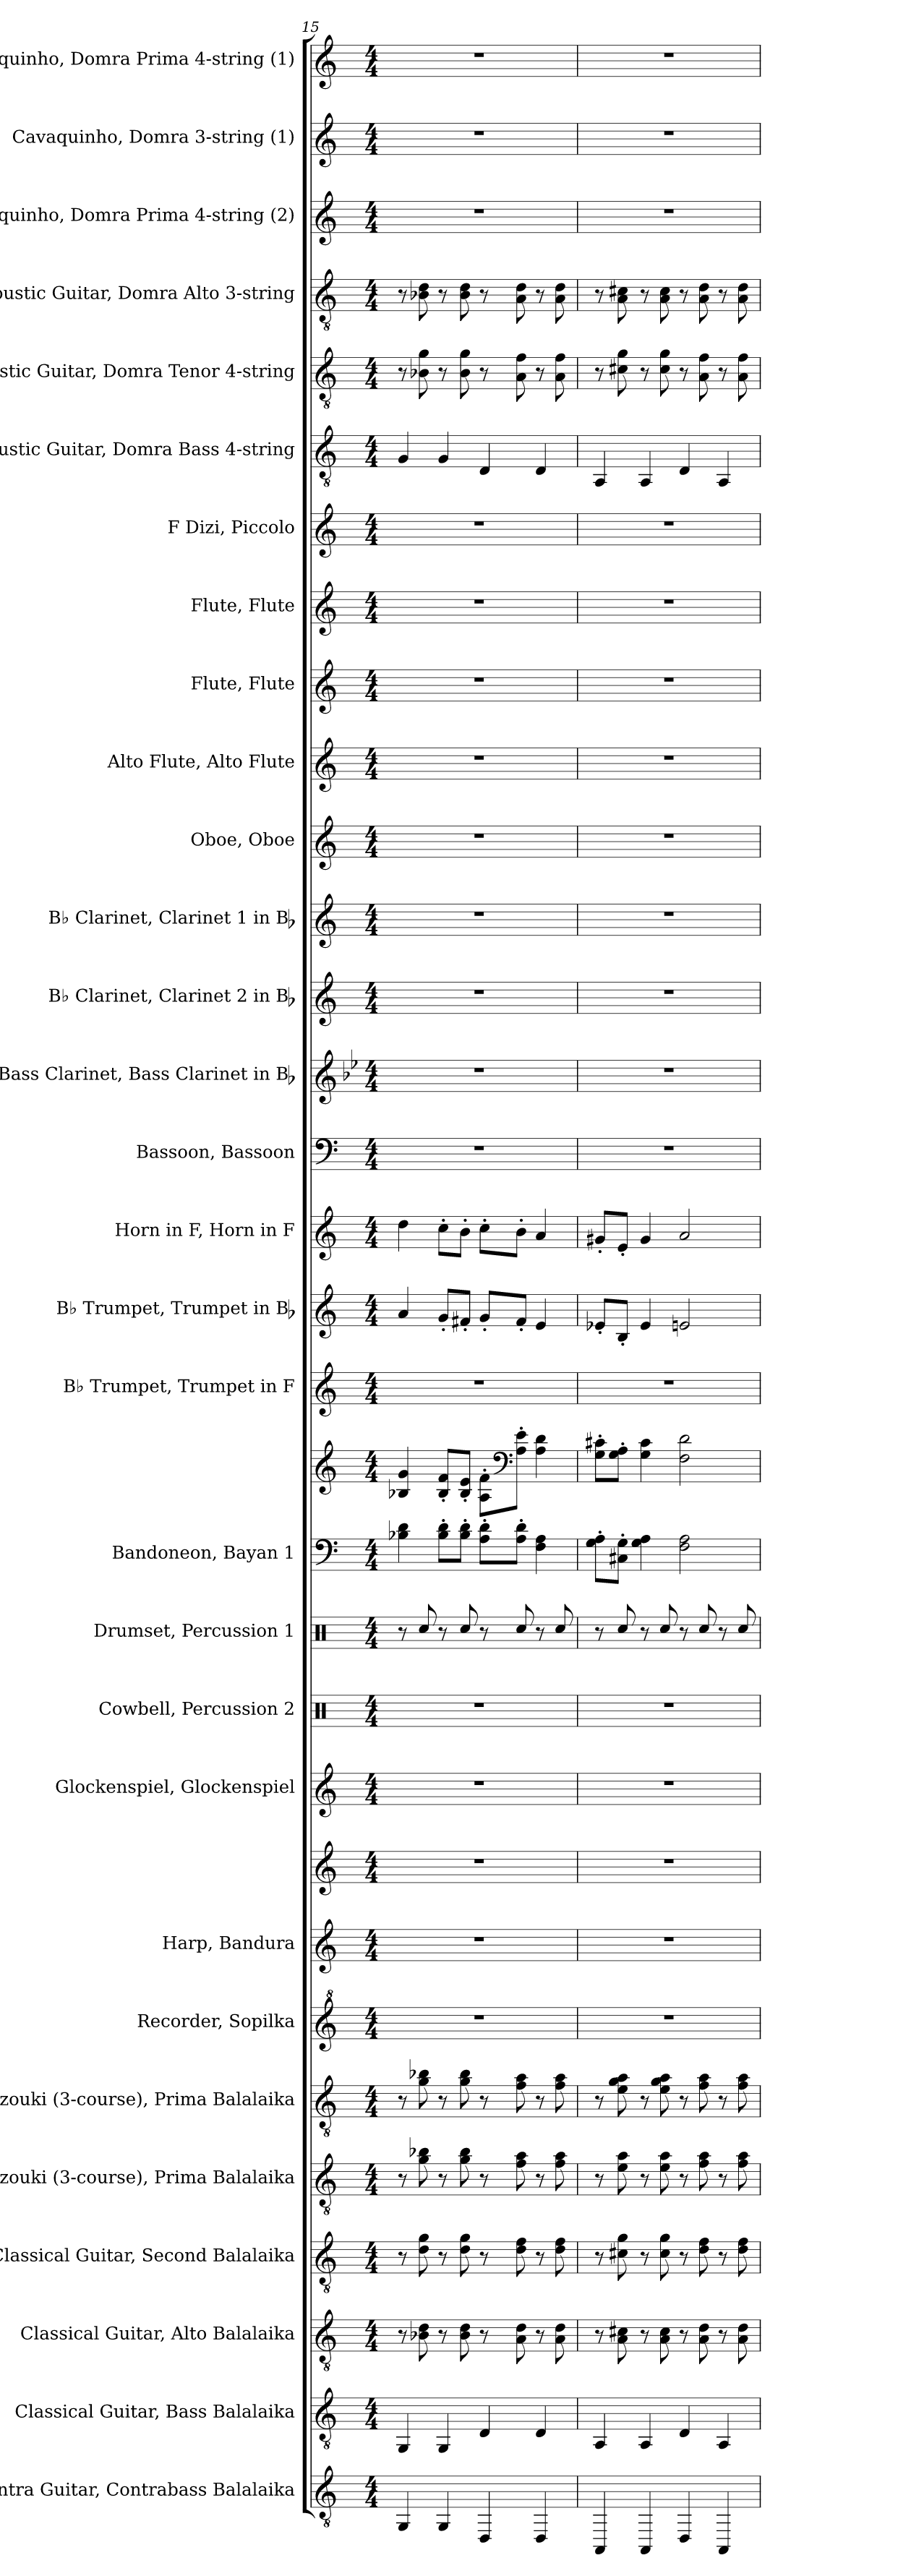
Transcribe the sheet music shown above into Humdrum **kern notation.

**kern	**kern	**kern	**kern	**kern	**kern	**kern	**kern	**kern	**kern	**kern	**kern	**kern	**kern	**kern	**kern	**kern	**kern	**kern	**kern	**kern	**kern	**kern	**kern	**kern	**kern	**kern	**kern	**kern	**kern	**kern	**kern
*part30	*part29	*part28	*part27	*part26	*part25	*part24	*part23	*part23	*part22	*part21	*part20	*part19	*part19	*part18	*part17	*part16	*part15	*part14	*part13	*part12	*part11	*part10	*part9	*part8	*part7	*part6	*part5	*part4	*part3	*part2	*part1
*staff32	*staff31	*staff30	*staff29	*staff28	*staff27	*staff26	*staff25	*staff24	*staff23	*staff22	*staff21	*staff20	*staff19	*staff18	*staff17	*staff16	*staff15	*staff14	*staff13	*staff12	*staff11	*staff10	*staff9	*staff8	*staff7	*staff6	*staff5	*staff4	*staff3	*staff2	*staff1
*I"Contra Guitar, Contrabass Balalaika	*I"Classical Guitar, Bass Balalaika	*I"Classical Guitar, Alto Balalaika	*I"Classical Guitar, Second Balalaika	*I"Bouzouki (3-course), Prima Balalaika	*I"Bouzouki (3-course), Prima Balalaika	*I"Recorder, Sopilka	*I"Harp, Bandura	*	*I"Glockenspiel, Glockenspiel	*I"Cowbell, Percussion 2	*I"Drumset, Percussion 1	*I"Bandoneon, Bayan 1	*	*I"B♭ Trumpet, Trumpet in F	*I"B♭ Trumpet, Trumpet in Bb	*I"Horn in F, Horn in F	*I"Bassoon, Bassoon	*I"Bass Clarinet, Bass Clarinet in Bb	*I"B♭ Clarinet, Clarinet 2 in Bb	*I"B♭ Clarinet, Clarinet 1 in Bb	*I"Oboe, Oboe	*I"Alto Flute, Alto Flute	*I"Flute, Flute	*I"Flute, Flute	*I"F Dizi, Piccolo	*I"Acoustic Guitar, Domra Bass 4-string	*I"Acoustic Guitar, Domra Tenor 4-string	*I"Acoustic Guitar, Domra Alto 3-string	*I"Cavaquinho, Domra Prima 4-string (2)	*I"Cavaquinho, Domra 3-string (1)	*I"Cavaquinho, Domra Prima 4-string (1)
*I'C. Guit.	*I'Guit.	*I'Guit.	*I'Guit.	*I'Bou.	*I'Bou.	*I'Rec.	*I'Hrp.	*	*I'Glock.	*I'Cwb.	*I'D. Set	*I'Ban.	*	*I'B♭ Tpt.	*I'B♭ Tpt.	*I'F Hn.	*I'Bsn.	*I'B. Cl.	*I'B♭ Cl.	*I'B♭ Cl.	*I'Ob.	*I'A. Fl.	*I'Fl.	*I'Fl.	*I'F Di.	*I'Guit.	*I'Guit.	*I'Guit.	*I'Cava.	*I'Cava.	*I'Cava.
!!LO:PB:g=z
*clefGv2	*clefGv2	*clefGv2	*clefGv2	*clefGv2	*clefGv2	*clefG^2	*clefG2	*clefG2	*clefG2	*clefX	*clefX	*clefF4	*clefG2	*clefG2	*clefG2	*clefG2	*clefF4	*clefG2	*clefG2	*clefG2	*clefG2	*clefG2	*clefG2	*clefG2	*clefG2	*clefGv2	*clefGv2	*clefGv2	*clefG2	*clefG2	*clefG2
*	*	*	*	*	*	*	*	*	*ITrd-14c-24	*	*	*	*	*ITrd1c2	*ITrd1c2	*ITrd4c7	*	*ITrd8c14	*ITrd1c2	*ITrd1c2	*	*ITrd3c5	*	*	*ITrd-7c-12	*	*	*	*	*	*
*k[]	*k[]	*k[]	*k[]	*k[]	*k[]	*k[]	*k[]	*k[]	*k[]	*k[]	*k[]	*k[]	*k[]	*k[b-e-]	*k[b-e-]	*k[b-]	*k[]	*k[b-e-]	*k[b-e-]	*k[b-e-]	*k[]	*k[f#]	*k[]	*k[]	*k[]	*k[]	*k[]	*k[]	*k[]	*k[]	*k[]
*M4/4	*M4/4	*M4/4	*M4/4	*M4/4	*M4/4	*M4/4	*M4/4	*M4/4	*M4/4	*M4/4	*M4/4	*M4/4	*M4/4	*M4/4	*M4/4	*M4/4	*M4/4	*M4/4	*M4/4	*M4/4	*M4/4	*M4/4	*M4/4	*M4/4	*M4/4	*M4/4	*M4/4	*M4/4	*M4/4	*M4/4	*M4/4
=15	=15	=15	=15	=15	=15	=15	=15	=15	=15	=15	=15	=15	=15	=15	=15	=15	=15	=15	=15	=15	=15	=15	=15	=15	=15	=15	=15	=15	=15	=15	=15
4GG/	4GG/	8r	8r	8r	8r	1r	1r	1r	1r	1r	8r	4B-X\ 4d\	4B-X/ 4g/	1r	4g/	4g\	1r	1r	1r	1r	1r	1r	1r	1r	1r	4G/	8r	8r	1r	1r	1r
.	.	8B-X\ 8d\	8d\ 8g\	8g\ 8b-X\	8g\ 8b-X\	.	.	.	.	.	8Rcc/	.	.	.	.	.	.	.	.	.	.	.	.	.	.	.	8B-X\ 8g\	8B-X\ 8d\	.	.	.
4GG/	4GG/	8r	8r	8r	8r	.	.	.	.	.	8r	8B-\' 8d\'L	8B-/' 8f/'L	.	8f'/L	8f'\L	.	.	.	.	.	.	.	.	.	4G/	8r	8r	.	.	.
.	.	8B-\ 8d\	8d\ 8g\	8g\ 8b-\	8g\ 8b-\	.	.	.	.	.	8Rcc/	8B-\' 8d\'J	8B-/' 8e/'J	.	8en'/J	8e'\J	.	.	.	.	.	.	.	.	.	.	8B-\ 8g\	8B-\ 8d\	.	.	.
4DD/	4D/	8r	8r	8r	8r	.	.	.	.	.	8r	8A\' 8d\'L	8A\' 8f\'L	.	8f'/L	8f'\L	.	.	.	.	.	.	.	.	.	4D/	8r	8r	.	.	.
*	*	*	*	*	*	*	*	*	*	*	*	*	*clefF4	*	*	*	*	*	*	*	*	*	*	*	*	*	*	*	*	*	*
.	.	8A\ 8d\	8d\ 8f\	8f\ 8a\	8f\ 8a\	.	.	.	.	.	8Rcc/	8A\' 8d\'J	8A\' 8e\'J	.	8e'/J	8e'\J	.	.	.	.	.	.	.	.	.	.	8A\ 8f\	8A\ 8d\	.	.	.
4DD/	4D/	8r	8r	8r	8r	.	.	.	.	.	8r	4F\ 4A\	4A\ 4d\	.	4d/	4d/	.	.	.	.	.	.	.	.	.	4D/	8r	8r	.	.	.
.	.	8A\ 8d\	8d\ 8f\	8f\ 8a\	8f\ 8a\	.	.	.	.	.	8Rcc/	.	.	.	.	.	.	.	.	.	.	.	.	.	.	.	8A\ 8f\	8A\ 8d\	.	.	.
=16	=16	=16	=16	=16	=16	=16	=16	=16	=16	=16	=16	=16	=16	=16	=16	=16	=16	=16	=16	=16	=16	=16	=16	=16	=16	=16	=16	=16	=16	=16	=16
4AAA/	4AA/	8r	8r	8r	8r	1r	1r	1r	1r	1r	8r	8G\' 8A\'L	8G\' 8c#X\'L	1r	8d-X'/L	8c#X'/L	1r	1r	1r	1r	1r	1r	1r	1r	1r	4AA/	8r	8r	1r	1r	1r
.	.	8A\ 8c#X\	8c#X\ 8g\	8e\ 8a\	8e\ 8g\ 8a\	.	.	.	.	.	8Rcc/	8C#X\' 8G\'J	8G\' 8A\'J	.	8A'/J	8A'/J	.	.	.	.	.	.	.	.	.	.	8c#X\ 8g\	8A\ 8c#X\	.	.	.
4AAA/	4AA/	8r	8r	8r	8r	.	.	.	.	.	8r	4G\ 4A\	4G\ 4c#\	.	4d-/	4c#/	.	.	.	.	.	.	.	.	.	4AA/	8r	8r	.	.	.
.	.	8A\ 8c#\	8c#\ 8g\	8e\ 8a\	8e\ 8g\ 8a\	.	.	.	.	.	8Rcc/	.	.	.	.	.	.	.	.	.	.	.	.	.	.	.	8c#\ 8g\	8A\ 8c#\	.	.	.
4DD/	4D/	8r	8r	8r	8r	.	.	.	.	.	8r	2F\ 2A\	2F\ 2d\	.	2dn/	2d/	.	.	.	.	.	.	.	.	.	4D/	8r	8r	.	.	.
.	.	8A\ 8d\	8d\ 8f\	8f\ 8a\	8f\ 8a\	.	.	.	.	.	8Rcc/	.	.	.	.	.	.	.	.	.	.	.	.	.	.	.	8A\ 8f\	8A\ 8d\	.	.	.
4AAA/	4AA/	8r	8r	8r	8r	.	.	.	.	.	8r	.	.	.	.	.	.	.	.	.	.	.	.	.	.	4AA/	8r	8r	.	.	.
.	.	8A\ 8d\	8d\ 8f\	8f\ 8a\	8f\ 8a\	.	.	.	.	.	8Rcc/	.	.	.	.	.	.	.	.	.	.	.	.	.	.	.	8A\ 8f\	8A\ 8d\	.	.	.
=	=	=	=	=	=	=	=	=	=	=	=	=	=	=	=	=	=	=	=	=	=	=	=	=	=	=	=	=	=	=	=
*-	*-	*-	*-	*-	*-	*-	*-	*-	*-	*-	*-	*-	*-	*-	*-	*-	*-	*-	*-	*-	*-	*-	*-	*-	*-	*-	*-	*-	*-	*-	*-
